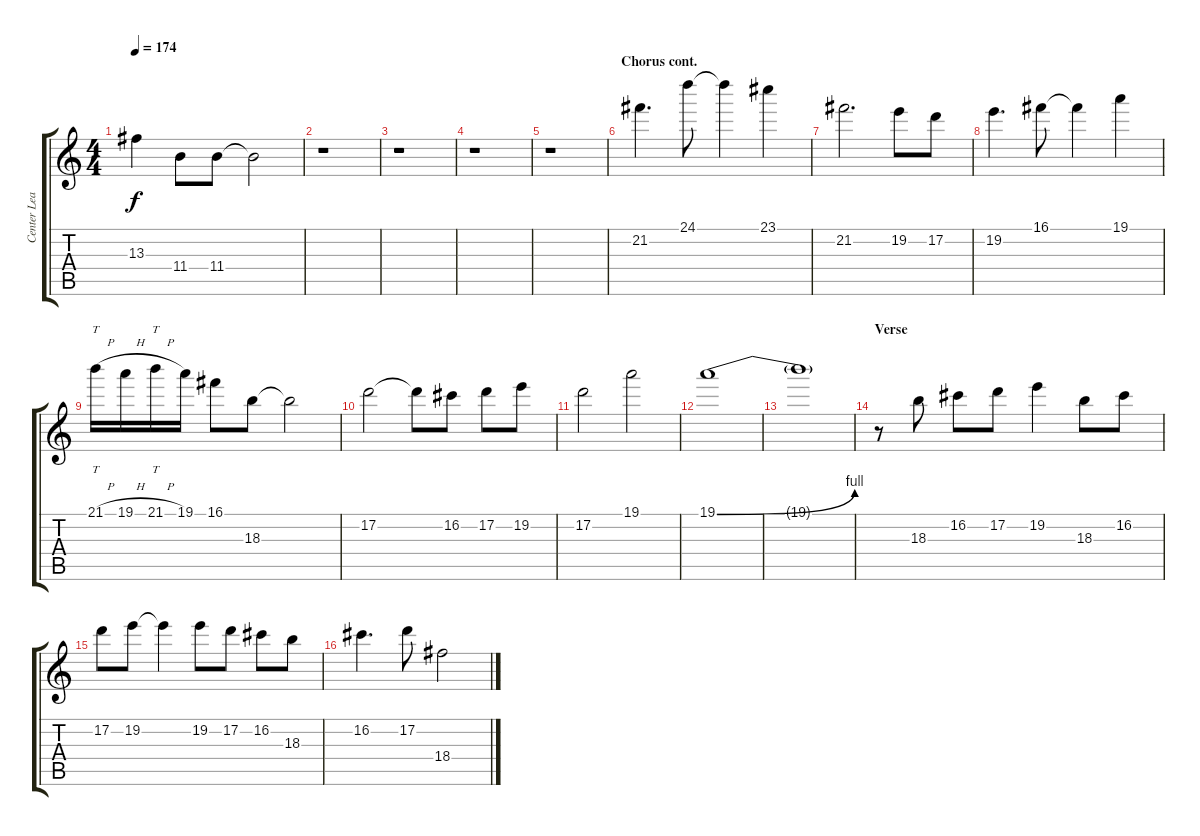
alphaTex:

\track ("Center Lead" "Center Lea") {instrument overdrivenguitar}
\staff {score tabs}
\tuning (D4 A3 F3 C3 G2 C2) {hide}
\ts (4 4)
\tempo 174
\clef g2
\ks aminor
13.3.4{dy f} 11.4.8 11.4.8 11.4{t}.2 |
r.1 |
r.1 |
r.1 |
r.1 |
\section ("" "Chorus cont.")
21.2.4{d} 24.1.8 24.1{t}.4 23.1.4 |
21.2.2{d} 19.2.8 17.2.8 |
19.2.4{d} 16.1.8 16.1{t}.4 19.1.4 |
21.1{h}.16{tt} 19.1{h}.16 21.1{h}.16{tt} 19.1.16 16.1.8 18.3.8 18.3{t}.2 |
17.2.2 17.2{t}.8 16.2.8 17.2.8 19.2.8 |
17.2.2 19.1.2 |
19.1{be (bend 0 0 60 4)}.1 |
19.1{t}.1 |
\section ("" "Verse")
r.8 18.3.8 16.2.8 17.2.8 19.2.4 18.3.8 16.2.8 |
17.2.8 19.2.8 19.2{t}.4 19.2.8 17.2.8 16.2.8 18.3.8 |
16.2.4{d} 17.2.8 18.4.2
